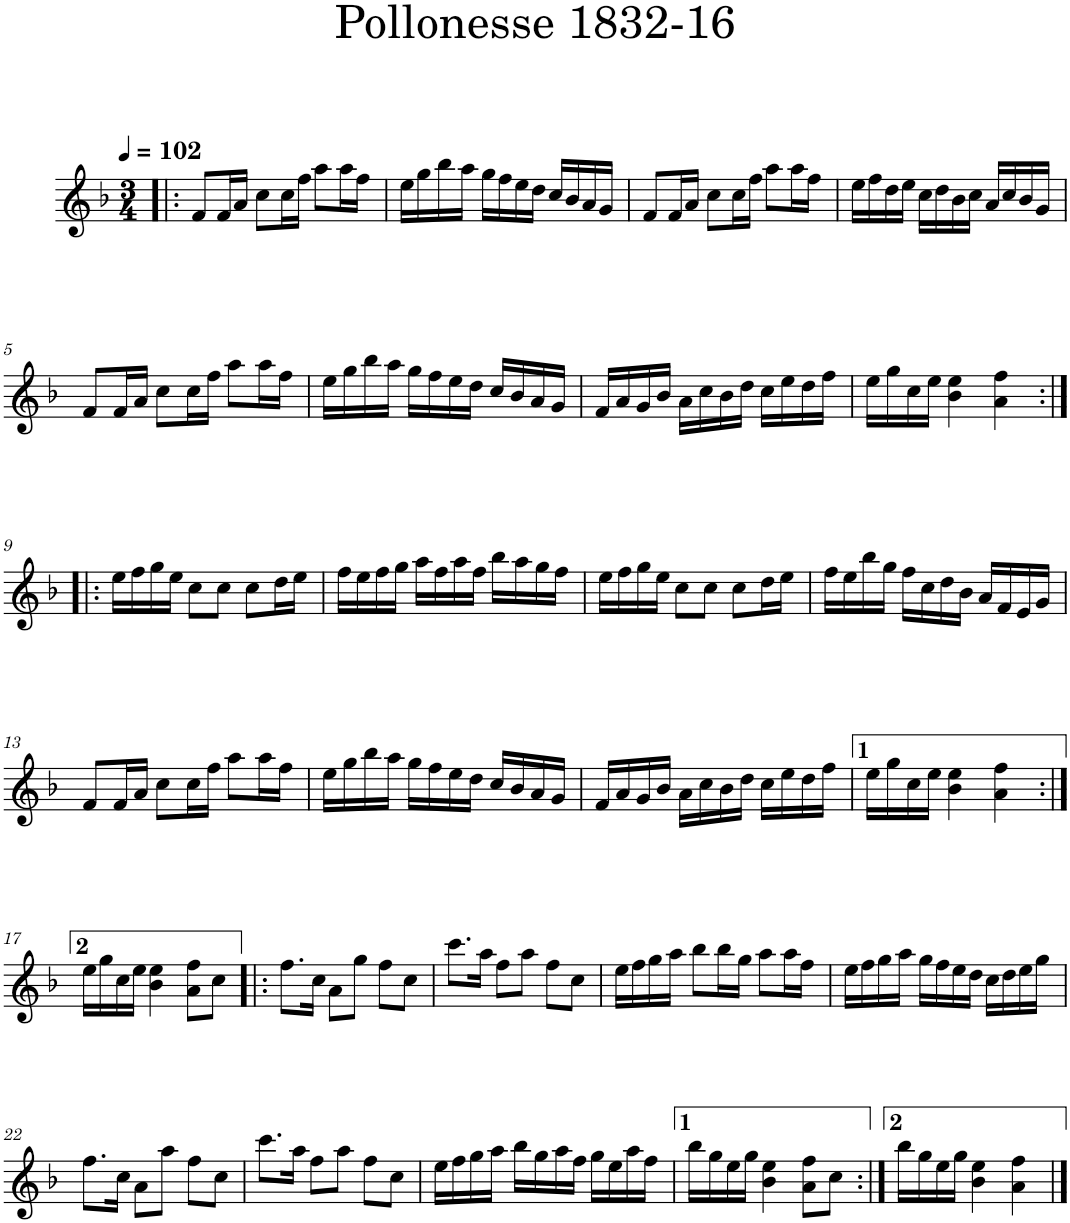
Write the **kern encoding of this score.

**kern
*part1
*staff1
*I"Piano
*I'Pno
*clefG2
*k[b-]
*F:
*M3/4
*MM102
=1!|:
8f/L
16f/L
16a/JJ
8cc\L
16cc\L
16ff\JJ
8aa\L
16aa\L
16ff\JJ
=2
16ee\LL
16gg\
16bb-\
16aa\JJ
16gg\LL
16ff\
16ee\
16dd\JJ
16cc/LL
16b-/
16a/
16g/JJ
=3
8f/L
16f/L
16a/JJ
8cc\L
16cc\L
16ff\JJ
8aa\L
16aa\L
16ff\JJ
=4
16ee\LL
16ff\
16dd\
16ee\JJ
16cc\LL
16dd\
16b-\
16cc\JJ
16a/LL
16cc/
16b-/
16g/JJ
!!LO:LB:g=z
=5
8f/L
16f/L
16a/JJ
8cc\L
16cc\L
16ff\JJ
8aa\L
16aa\L
16ff\JJ
=6
16ee\LL
16gg\
16bb-\
16aa\JJ
16gg\LL
16ff\
16ee\
16dd\JJ
16cc/LL
16b-/
16a/
16g/JJ
=7
16f/LL
16a/
16g/
16b-/JJ
16a\LL
16cc\
16b-\
16dd\JJ
16cc\LL
16ee\
16dd\
16ff\JJ
=8
16ee\LL
16gg\
16cc\
16ee\JJ
4b-\ 4ee\
4a\ 4ff\
!!LO:LB:g=z
=9:|!|:
16ee\LL
16ff\
16gg\
16ee\JJ
8cc\L
8cc\J
8cc\L
16dd\L
16ee\JJ
=10
16ff\LL
16ee\
16ff\
16gg\JJ
16aa\LL
16ff\
16aa\
16ff\JJ
16bb-\LL
16aa\
16gg\
16ff\JJ
=11
16ee\LL
16ff\
16gg\
16ee\JJ
8cc\L
8cc\J
8cc\L
16dd\L
16ee\JJ
=12
16ff\LL
16ee\
16bb-\
16gg\JJ
16ff\LL
16cc\
16dd\
16b-\JJ
16a/LL
16f/
16e/
16g/JJ
!!LO:LB:g=z
=13
8f/L
16f/L
16a/JJ
8cc\L
16cc\L
16ff\JJ
8aa\L
16aa\L
16ff\JJ
=14
16ee\LL
16gg\
16bb-\
16aa\JJ
16gg\LL
16ff\
16ee\
16dd\JJ
16cc/LL
16b-/
16a/
16g/JJ
=15
16f/LL
16a/
16g/
16b-/JJ
16a\LL
16cc\
16b-\
16dd\JJ
16cc\LL
16ee\
16dd\
16ff\JJ
=16
16ee\LL
16gg\
16cc\
16ee\JJ
4b-\ 4ee\
4a\ 4ff\
!!LO:LB:g=z
=17:|!
16ee\LL
16gg\
16cc\
16ee\JJ
4b-\ 4ee\
8a\ 8ff\L
8cc\J
=18!|:
8.ff\L
16cc\Jk
8a\L
8gg\J
8ff\L
8cc\J
=19
8.ccc\L
16aa\Jk
8ff\L
8aa\J
8ff\L
8cc\J
=20
16ee\LL
16ff\
16gg\
16aa\JJ
8bb-\L
16bb-\L
16gg\JJ
8aa\L
16aa\L
16ff\JJ
=21
16ee\LL
16ff\
16gg\
16aa\JJ
16gg\LL
16ff\
16ee\
16dd\JJ
16cc\LL
16dd\
16ee\
16gg\JJ
!!LO:LB:g=z
=22
8.ff\L
16cc\Jk
8a\L
8aa\J
8ff\L
8cc\J
=23
8.ccc\L
16aa\Jk
8ff\L
8aa\J
8ff\L
8cc\J
=24
16ee\LL
16ff\
16gg\
16aa\JJ
16bb-\LL
16gg\
16aa\
16ff\JJ
16gg\LL
16ee\
16aa\
16ff\JJ
=25
16bb-\LL
16gg\
16ee\
16gg\JJ
4b-\ 4ee\
8a\ 8ff\L
8cc\J
=26:|!
16bb-\LL
16gg\
16ee\
16gg\JJ
4b-\ 4ee\
4a\ 4ff\
==
*-
